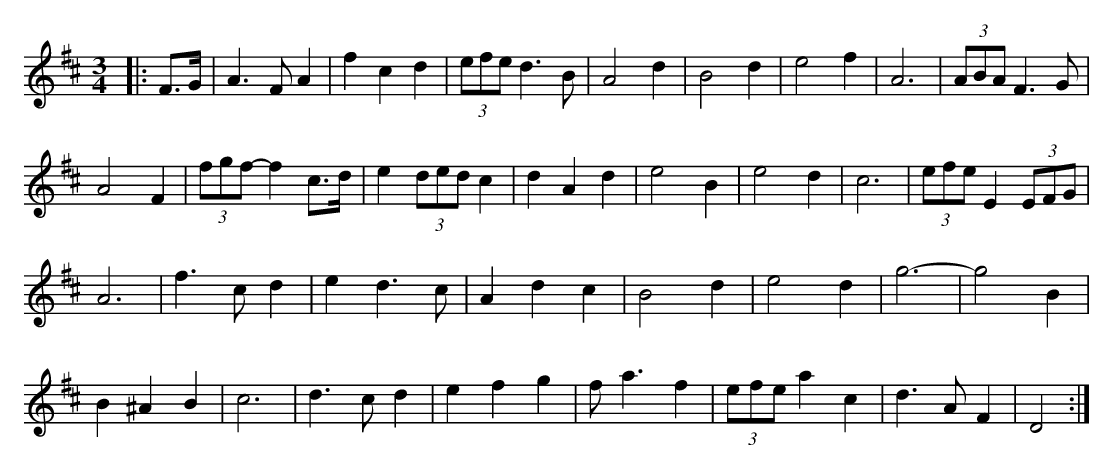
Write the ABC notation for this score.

X:1
M:3/4
K:D
|:F>G|A3 F A2|f2 c2 d2|(3efe d3 B|A4 d2|B4 d2|e4 f2|A6|(3ABA F3 G|
A4 F2|(3fgf- f2 c>d|e2 (3ded c2|d2 A2 d2|e4 B2|e4 d2|c6|(3efe E2 (3EFG|
A6|f3 c d2|e2 d3 c|A2 d2 c2|B4 d2|e4 d2|g6-|g4 B2|
B2 ^A2 B2|c6|d3 c d2|e2 f2 g2|f a3 f2|(3efe a2 c2|d3 A F2|D4:|
